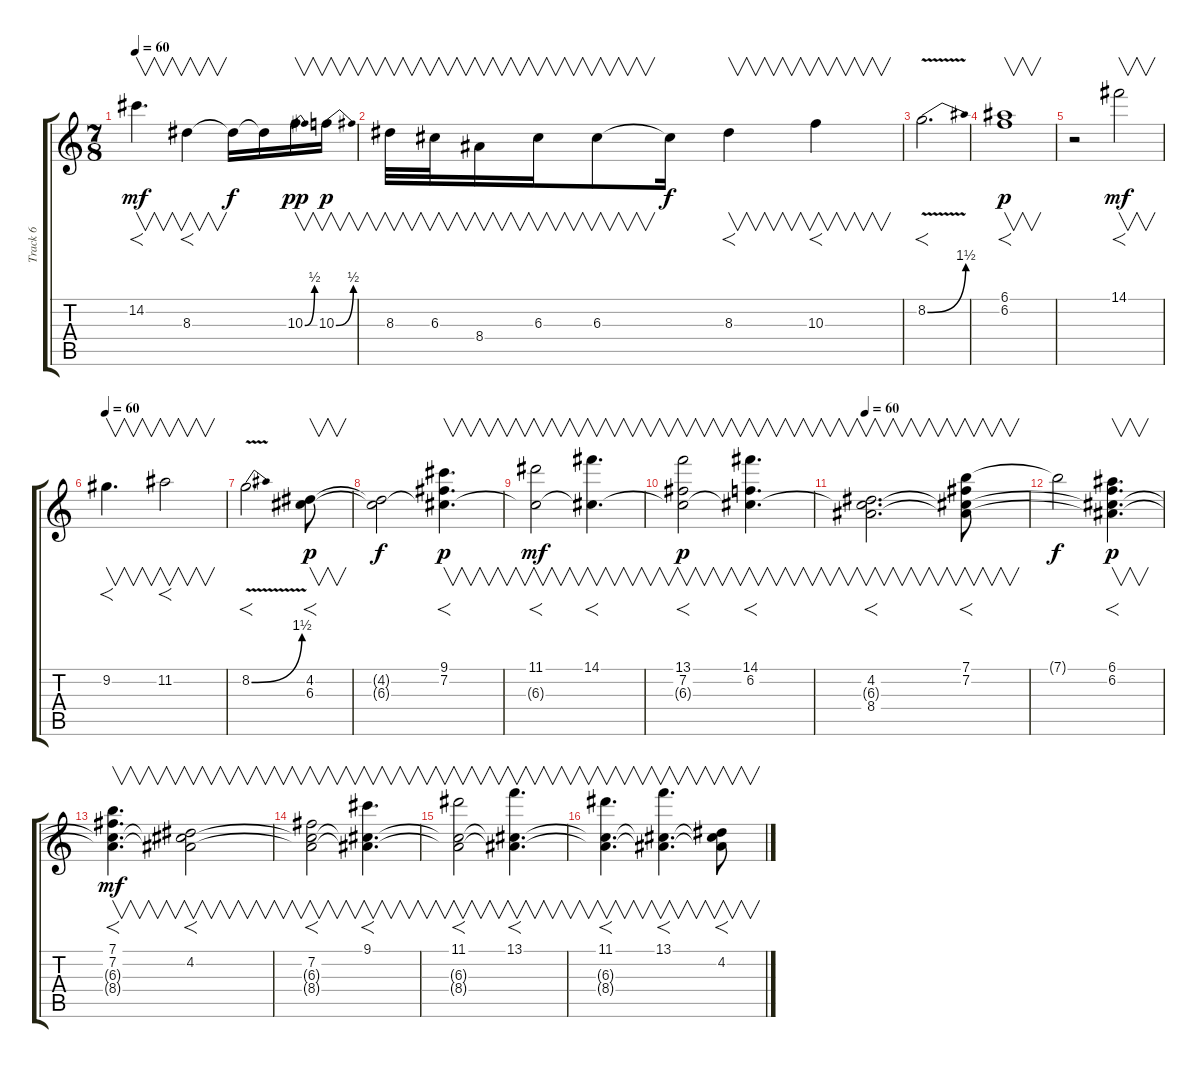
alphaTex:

\track ("Track 6" "Track 6") {instrument distortionguitar}
\staff {score tabs}
\tuning (E4 B3 G3 D3 A2 E2) {hide}
\ts (7 8)
\tempo 60
\clef g2
\ks c
14.2.4{f v d dy mf volume 13 balance 0 instrument overdrivenguitar} 8.3.4{f v} 8.3{t}.16{dy f} 8.3{t}.16{volume 4} 10.3{be (bend 0 0 60 2)}.16{v dy pp volume 13} 10.3{be (bend 0 0 60 2)}.16{v dy p} |
8.3.32{v} 6.3.32{v} 8.4.16{v} 6.3.16{v} 6.3.8{v} 6.3{t}.16{dy f} 8.3.4{f v} 10.3.4{f v} |
8.2{be (bend 0 0 60 6) v}.2{f d} |
(6.1 6.2).1{f v dy p} |
r.2 14.1.2{f v dy mf} |
\tempo 60
9.2.4{f v d} 11.2.2{f v} |
8.2{be (bend 0 0 60 6) v}.2{f d} (4.2 6.3).8{f v dy p} |
(4.2{t} 6.3{t}).2{dy f} (9.1 7.2 6.3{t}).4{f v d dy p} |
(11.1 6.3{t}).2{f v dy mf} (14.1 6.3{t}).4{f v d} |
(13.1 7.2 6.3{t}).2{f v dy p balance 16} (14.1 6.2 6.3{t}).4{f v d} |
\tempo 60
(4.2 6.3{t} 8.4).2{f v d} (7.1 7.2 6.3{t} 8.4{t}).8{f v} |
7.1{t}.2{dy f} (6.1 6.2 6.3{t} 8.4{t}).4{f v d dy p} |
(7.1 7.2 6.3{t} 8.4{t}).4{f v d dy mf} (4.2 6.3{t} 8.4{t}).2{f v} |
(7.2 6.3{t} 8.4{t}).2{f v} (9.1 6.3{t} 8.4{t}).4{f v d} |
(11.1 6.3{t} 8.4{t}).2{f v} (13.1 6.3{t} 8.4{t}).4{f v d} |
(11.1 6.3{t} 8.4{t}).4{f v d} (13.1 6.3{t} 8.4{t}).4{f v d} (4.2 6.3{t} 8.4{t}).8{f v}
